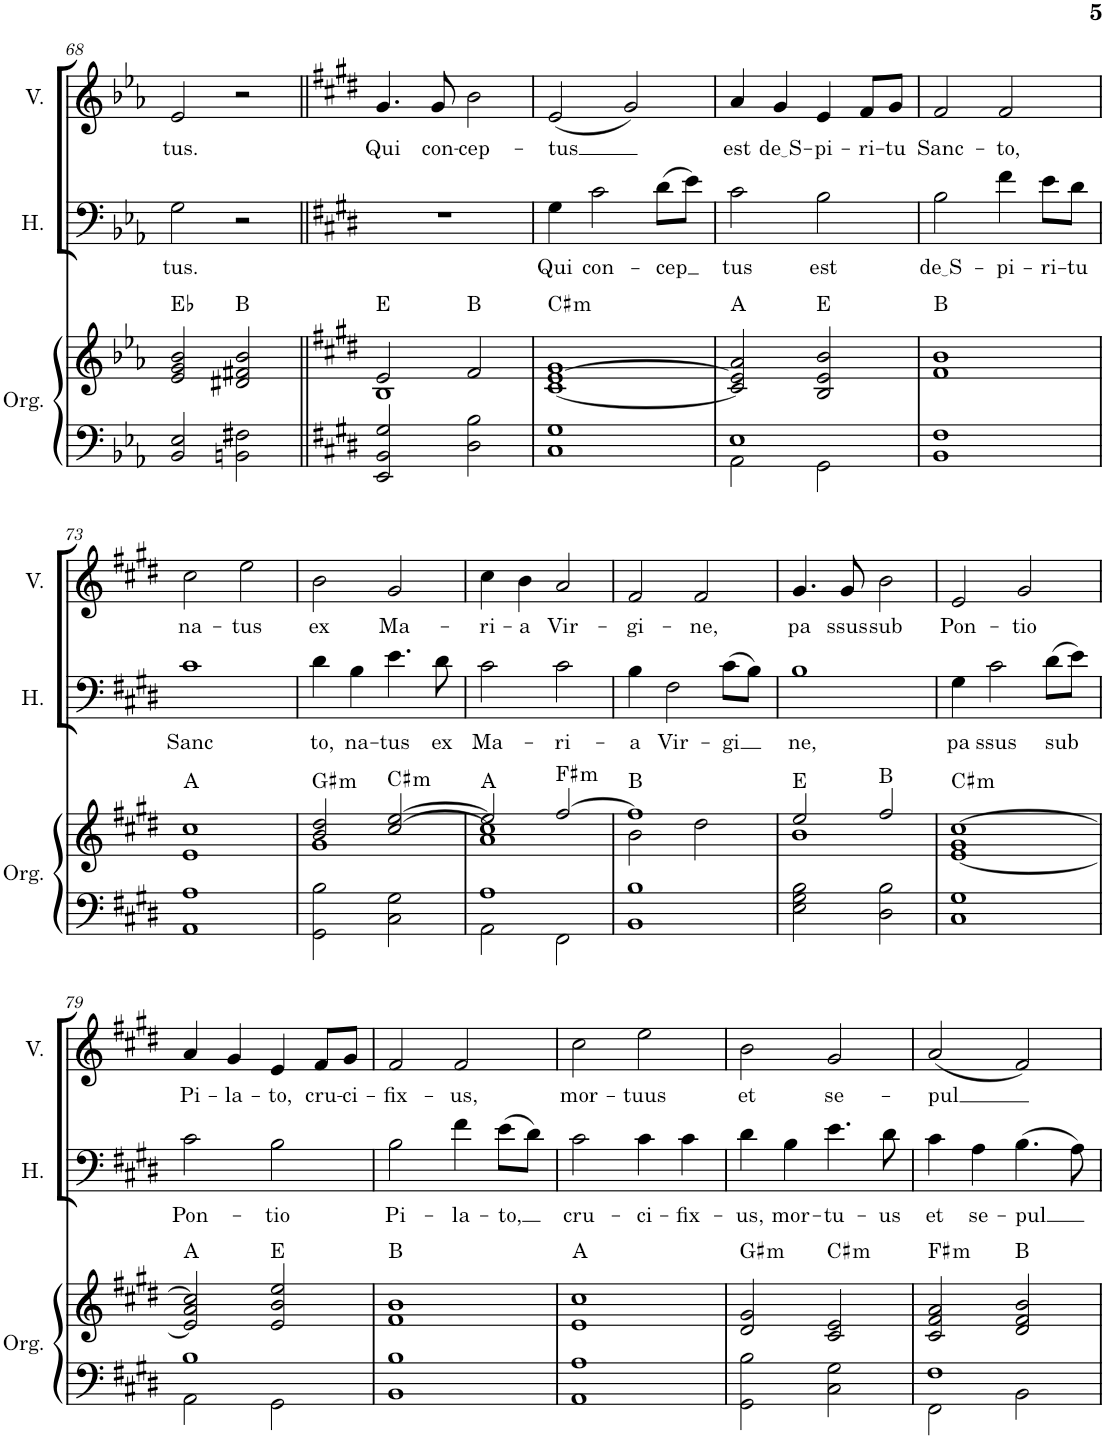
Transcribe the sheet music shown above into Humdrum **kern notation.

**kern	**kern	**harte	**kern	**text	**kern	**text
*part3	*part3	*part3	*part2	*part2	*part1	*part1
*staff4	*staff3	*	*staff2	*staff2	*staff1	*staff1
*I"Órgano	*	*	*I"Hombres	*	*I"Mujeres	*
*	*	*	*I'H.	*	*	*
!!LO:PB:g=z
*clefF4	*clefG2	*	*clefF4	*	*clefG2	*
*k[b-e-a-]	*k[b-e-a-]	*	*k[b-e-a-]	*	*k[b-e-a-]	*
*M4/4	*M4/4	*	*M4/4	*	*M4/4	*
=68	=68	=68	=68	=68	=68	=68
!	!	!	!	!LO:LY:b	!	!LO:LY:b
2BB-/ 2E-/	2e-/ 2g/ 2b-/	Eb:maj	2G\	tus.	2e-/	tus.
2BBn\ 2F#X\	2d#X/ 2f#X/ 2b-/	B:maj	2r	.	2r	.
=69||	=69||	=69||	=69||	=69||	=69||	=69||
*k[f#c#g#d#]	*k[f#c#g#d#]	*	*k[f#c#g#d#]	*	*k[f#c#g#d#]	*
*	*^	*	*	*	*	*
!	!	!	!	!	!	!	!LO:LY:b
2EE/ 2BB/ 2G#/	2e/	1B	E:maj	1r	.	4.g#/	Qui
!	!	!	!	!	!	!	!LO:LY:b
.	.	.	.	.	.	8g#/	con-
!	!	!	!	!	!	!	!LO:LY:b
2D#\ 2B\	2f#/	.	B:maj	.	.	2b\	-cep-
*	*v	*v	*	*	*	*	*
=70	=70	=70	=70	=70	=70	=70
!	!	!LO:H:kt=m	!	!LO:LY:b	!	!LO:LY:b
1C# 1G#	[1c# [1e 1g#	C#:min	4G#\	Qui	(2e/	-tus
!	!	!	!	!LO:LY:b	!	!
.	.	.	2c#\	con-	.	.
.	.	.	.	.	2g#/)	.
!	!	!	!	!LO:LY:b	!	!
.	.	.	(8d#\L	-cep	.	.
.	.	.	8e\J)	.	.	.
=71	=71	=71	=71	=71	=71	=71
*^	*	*	*	*	*	*
!	!	!	!	!	!LO:LY:b	!	!LO:LY:b
1E	2AA\	2c#/] 2e/] 2a/	A:maj	2c#\	tus	4a/	est
!	!	!	!	!	!	!	!LO:LY:b
.	.	.	.	.	.	4g#/	de S
!	!	!	!	!	!LO:LY:b	!	!LO:LY:b
.	2GG#\	2B/ 2e/ 2b/	E:maj	2B\	est	4e/	-pi-
!	!	!	!	!	!	!	!LO:LY:b
.	.	.	.	.	.	8f#/L	-ri-
!	!	!	!	!	!	!	!LO:LY:b
.	.	.	.	.	.	8g#/J	-tu
*v	*v	*	*	*	*	*	*
=72	=72	=72	=72	=72	=72	=72
!	!	!	!	!LO:LY:b	!	!LO:LY:b
1BB 1F#	1f# 1b	B:maj	2B\	de S	2f#/	Sanc-
!	!	!	!	!LO:LY:b	!	!LO:LY:b
.	.	.	4f#\	-pi-	2f#/	-to,
!	!	!	!	!LO:LY:b	!	!
.	.	.	8e\L	-ri-	.	.
!	!	!	!	!LO:LY:b	!	!
.	.	.	8d#\J	-tu	.	.
!!LO:LB:g=z
=73	=73	=73	=73	=73	=73	=73
!	!	!	!	!LO:LY:b	!	!LO:LY:b
1AA 1A	1e 1cc#	A:maj	1c#	Sanc	2cc#\	na-
!	!	!	!	!	!	!LO:LY:b
.	.	.	.	.	2ee\	-tus
=74	=74	=74	=74	=74	=74	=74
*	*^	*	*	*	*	*
!	!	!	!LO:H:kt=m	!	!LO:LY:b	!	!LO:LY:b
2GG#\ 2B\	2b/ 2dd#/	1g#	G#:min	4d#\	-to,	2b\	ex
!	!	!	!	!	!LO:LY:b	!	!
.	.	.	.	4B\	na-	.	.
!	!	!	!LO:H:kt=m	!	!LO:LY:b	!	!LO:LY:b
2C#\ 2G#\	[2cc#/ [2ee/	.	C#:min	4.e\	-tus	2g#/	Ma-
!	!	!	!	!	!LO:LY:b	!	!
.	.	.	.	8d#\	ex	.	.
=75	=75	=75	=75	=75	=75	=75	=75
*^	*	*	*	*	*	*	*
!	!	!	!	!	!	!LO:LY:b	!	!LO:LY:b
1A	2AA\	2ee/]	1a 1cc#]	A:maj	2c#\	Ma-	4cc#\	-ri-
!	!	!	!	!	!	!	!	!LO:LY:b
.	.	.	.	.	.	.	4b\	-a
!	!	!	!	!LO:H:kt=m	!	!LO:LY:b	!	!LO:LY:b
.	2FF#\	[2ff#/	.	F#:min	2c#\	-ri-	2a/	Vir-
=76	=76	=76	=76	=76	=76	=76	=76	=76
!	!	!	!	!	!	!LO:LY:b	!	!LO:LY:b
*v	*v	*	*	*	*	*	*	*
1BB 1B	1ff#]	2b\	B:maj	4B\	-a	2f#/	-gi-
!	!	!	!	!	!LO:LY:b	!	!
.	.	.	.	2F#\	Vir-	.	.
!	!	!	!	!	!	!	!LO:LY:b
.	.	2dd#\	.	.	.	2f#/	-ne,
!	!	!	!	!	!LO:LY:b	!	!
.	.	.	.	(8c#\L	-gi	.	.
.	.	.	.	8B\J)	.	.	.
=77	=77	=77	=77	=77	=77	=77	=77
!	!	!	!	!	!LO:LY:b	!	!LO:LY:b
2E\ 2G#\ 2B\	2ee/	1b	E:maj	1B	ne,	4.g#/	pa
!	!	!	!	!	!	!	!LO:LY:b
.	.	.	.	.	.	8g#/	ssus
!	!	!	!	!	!	!	!LO:LY:b
2D#\ 2B\	2ff#/	.	B:maj	.	.	2b\	sub
*	*v	*v	*	*	*	*	*
=78	=78	=78	=78	=78	=78	=78
!	!	!LO:H:kt=m	!	!LO:LY:b	!	!LO:LY:b
1C# 1G#	[1e 1g# [1cc#	C#:min	4G#\	pa	2e/	Pon-
!	!	!	!	!LO:LY:b	!	!
.	.	.	2c#\	ssus	.	.
!	!	!	!	!	!	!LO:LY:b
.	.	.	.	.	2g#/	-tio
!	!	!	!	!LO:LY:b	!	!
.	.	.	(8d#\L	sub	.	.
.	.	.	8e\J)	.	.	.
!!LO:LB:g=z
=79	=79	=79	=79	=79	=79	=79
*^	*	*	*	*	*	*
!	!	!	!	!	!LO:LY:b	!	!LO:LY:b
1B	2AA\	2e/] 2a/ 2cc#/]	A:maj	2c#\	Pon-	4a/	Pi-
!	!	!	!	!	!	!	!LO:LY:b
.	.	.	.	.	.	4g#/	-la-
!	!	!	!	!	!LO:LY:b	!	!LO:LY:b
.	2GG#\	2e/ 2b/ 2ee/	E:maj	2B\	-tio	4e/	-to,
!	!	!	!	!	!	!	!LO:LY:b
.	.	.	.	.	.	8f#/L	cru-
!	!	!	!	!	!	!	!LO:LY:b
.	.	.	.	.	.	8g#/J	-ci-
*v	*v	*	*	*	*	*	*
=80	=80	=80	=80	=80	=80	=80
!	!	!	!	!LO:LY:b	!	!LO:LY:b
1BB 1B	1f# 1b	B:maj	2B\	Pi-	2f#/	-fix-
!	!	!	!	!LO:LY:b	!	!LO:LY:b
.	.	.	4f#\	-la-	2f#/	-us,
!	!	!	!	!LO:LY:b	!	!
.	.	.	(8e\L	-to,	.	.
.	.	.	8d#\J)	.	.	.
=81	=81	=81	=81	=81	=81	=81
!	!	!	!	!LO:LY:b	!	!LO:LY:b
1AA 1A	1e 1cc#	A:maj	2c#\	cru-	2cc#\	mor-
!	!	!	!	!LO:LY:b	!	!LO:LY:b
.	.	.	4c#\	-ci-	2ee\	-tuus
!	!	!	!	!LO:LY:b	!	!
.	.	.	4c#\	-fix-	.	.
=82	=82	=82	=82	=82	=82	=82
!	!	!LO:H:kt=m	!	!LO:LY:b	!	!LO:LY:b
2GG#\ 2B\	2d#/ 2g#/	G#:min	4d#\	-us,	2b\	et
!	!	!	!	!LO:LY:b	!	!
.	.	.	4B\	mor-	.	.
!	!	!LO:H:kt=m	!	!LO:LY:b	!	!LO:LY:b
2C#\ 2G#\	2c#/ 2e/	C#:min	4.e\	-tu-	2g#/	se-
!	!	!	!	!LO:LY:b	!	!
.	.	.	8d#\	-us	.	.
=83	=83	=83	=83	=83	=83	=83
*^	*	*	*	*	*	*
!	!	!	!LO:H:kt=m	!	!LO:LY:b	!	!LO:LY:b
1F#	2FF#\	2c#/ 2f#/ 2a/	F#:min	4c#\	et	(2a/	-pul
!	!	!	!	!	!LO:LY:b	!	!
.	.	.	.	4A\	se-	.	.
!	!	!	!	!	!LO:LY:b	!	!
.	2BB\	2d#/ 2f#/ 2b/	B:maj	(4.B\	-pul	2f#/)	.
.	.	.	.	8A\)	.	.	.
*v	*v	*	*	*	*	*	*
=	=	=	=	=	=	=
*-	*-	*-	*-	*-	*-	*-
